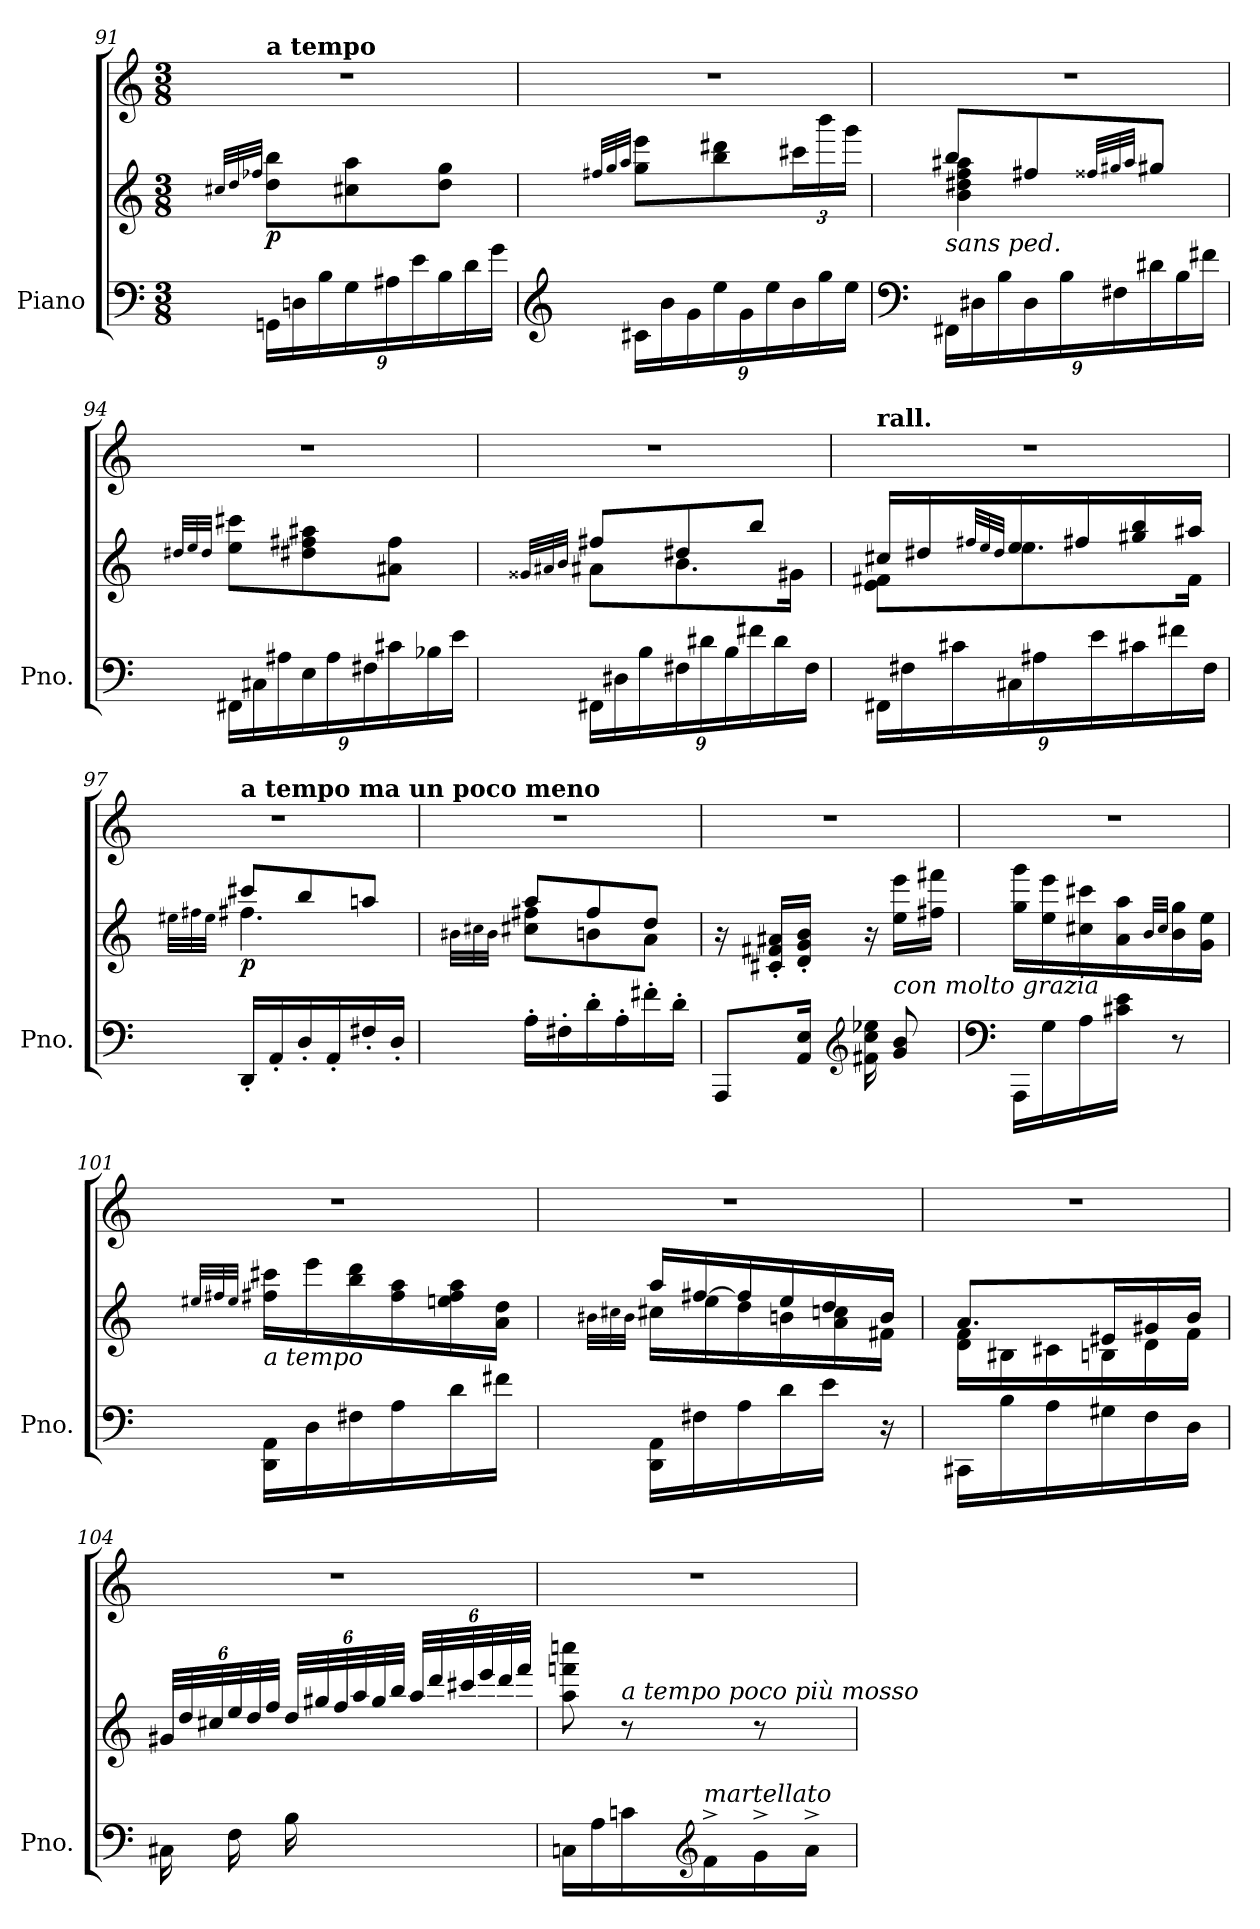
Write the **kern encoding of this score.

**kern	**kern	**kern	**dynam
*part1	*part1	*part1	*part1
*staff3	*staff2	*staff1	*staff1/2/3
*I"Piano	*	*	*
*I'Pno.	*	*	*
*clefF4	*clefG2	*clefG2	*
*k[]	*k[]	*k[]	*
*M3/8	*M3/8	*M3/8	*
=91	=91	=91	=91
.	32qcc#X/LLL	.	.
.	32qdd/	.	.
.	32qff-X/JJJ	.	.
*Xbrackettup	*	*	*
!	!	!LO:TX:a:B:t=a tempo	!
!	!	!	!LO:DY:b=2
24GGn\LL	8dd\ 8bb\L	4.r	p
24Dn\	.	.	.
24B\	.	.	.
24G\	8cc#\ 8aa\	.	.
24A#X\	.	.	.
24e\	.	.	.
24B\	8dd\ 8gg\J	.	.
24d\	.	.	.
24g\JJ	.	.	.
=92	=92	=92	=92
*clefG2	*	*	*
.	32qff#X/LLL	.	.
.	32qgg/	.	.
.	32qaa/JJJ	.	.
24c#X\LL	8gg\ 8eee\L	4.r	.
24b\	.	.	.
24g\	.	.	.
24ee\	8bb\ 8ddd#X\	.	.
24g\	.	.	.
24ee\	.	.	.
*	*Xbrackettup	*	*
24b\	24ccc#X\L	.	.
24gg\	24bbb\	.	.
24ee\JJ	24ggg\JJ	.	.
!!LO:LB:g=z
=93	=93	=93	=93
*clefF4	*	*	*
*	*^	*	*
!	!LO:TX:b:i:t=sans ped.	!	!	!
24FF#X\LL	8bb/L	4b\ 4dd#X\ 4ff\ 4aa#X\	4.r	.
24D#X\	.	.	.	.
24B\	.	.	.	.
24D#\	8ff#X/	.	.	.
24B\	.	.	.	.
24F#X\	.	.	.	.
.	32qff##X/LLL	.	.	.
.	32qgg#X/	.	.	.
.	32qaa#/JJJ	.	.	.
24d#X\	8gg#/J	8ryy	.	.
24B\	.	.	.	.
24f#X\JJ	.	.	.	.
*	*v	*v	*	*
=94	=94	=94	=94
.	32qdd#X/LLL	.	.
.	32qee/	.	.
.	32qdd#/JJJ	.	.
24FF#X\LL	8ee\ 8ccc#X\L	4.r	.
24C#X\	.	.	.
24A#X\	.	.	.
24E\	8dd#\ 8ff#X\ 8aa#X\	.	.
24A#\	.	.	.
24F#X\	.	.	.
24c#X\	8a#X\ 8ff#\J	.	.
24B-X\	.	.	.
24e\JJ	.	.	.
=95	=95	=95	=95
.	32qg##X/LLL	.	.
.	32qa#X/	.	.
.	32qb/JJJ	.	.
*	*^	*	*
24FF#X\LL	8ff#X/L	8a#\L	4.r	.
24D#X\	.	.	.	.
24B\	.	.	.	.
24F#X\	8dd#X/	8.b\	.	.
24d#X\	.	.	.	.
24B\	.	.	.	.
24f#X\	8bb/J	.	.	.
24d#\	.	.	.	.
.	.	16g#X\Jk	.	.
24F#\JJ	.	.	.	.
=96	=96	=96	=96	=96
!	!	!	!LO:TX:a:B:t=rall.	!
24FF#X\LL	16cc#X/LL	8e\ 8f#X\L	4.r	.
24F#X\	.	.	.	.
.	16dd#X/	.	.	.
24c#X\	.	.	.	.
.	32qff#X/LLL	.	.	.
.	32qee/	.	.	.
.	32qdd#/JJJ	.	.	.
24C#X\	16ee/	8.ee\	.	.
24A#X\	.	.	.	.
.	16ff#/	.	.	.
24e\	.	.	.	.
24c#X\	16gg#X/ 16bb/	.	.	.
24f#X\	.	.	.	.
.	16aa#X/JJ	16f#\Jk	.	.
24F#\JJ	.	.	.	.
!!LO:LB:g=z
=97	=97	=97	=97	=97
.	.	32qee#X\LLL	.	.
.	.	32qff#X\	.	.
.	.	32qee#\JJJ	.	.
!	!	!	!LO:TX:a:B:t=a tempo ma un poco meno	!
!	!	!	!	!LO:DY:b=2
16DD'/LL	8ccc#X/L	4.ff#\	4.r	p
16AA'/	.	.	.	.
16D'/	8bb/	.	.	.
16AA'/	.	.	.	.
16F#X'/	8aan/J	.	.	.
16D'/JJ	.	.	.	.
=98	=98	=98	=98	=98
.	.	32qb#X\LLL	.	.
.	.	32qcc#X\	.	.
.	.	32qb#\JJJ	.	.
16A'\LL	8aa/L	8cc#X\ 8ff#X\L	4.r	.
16F#X'\	.	.	.	.
16d'\	8ff#/	8bn\	.	.
16A'\	.	.	.	.
16f#X'\	8dd/J	8a\J	.	.
16d'\JJ	.	.	.	.
*	*v	*v	*	*
=99	=99	=99	=99
8AAA/L	16r	4.r	.
.	16c#X/' 16f#X/' 16a#X/'LL	.	.
16AA/ 16E/Jk	16d/' 16g/' 16b/'JJ	.	.
*clefG2	*	*	*
16f#X\ 16cc\ 16ee-X\	16r	.	.
!	!LO:TX:b:i:t=con molto grazia	!	!
8g/ 8b/	16ee\ 16eee\LL	.	.
.	16ff#X\ 16fff#X\JJ	.	.
=100	=100	=100	=100
*clefF4	*	*	*
16AAA\LL	16gg\ 16ggg\LL	4.r	.
16G\	16ee\ 16eee\	.	.
16A\	16cc#X\ 16ccc#X\	.	.
16c#X\ 16e\JJ	16a\ 16aa\	.	.
.	32qb/LLL	.	.
.	32qcc#/JJJ	.	.
8r	16b\ 16gg\	.	.
.	16g\ 16ee\JJ	.	.
=101	=101	=101	=101
.	32qee#X/LLL	.	.
.	32qff#X/	.	.
.	32qee#/JJJ	.	.
!	!LO:TX:b:i:t=a tempo	!	!
16DD\ 16AA\LL	16ff#\ 16ccc#X\LL	4.r	.
16D\	16eee\	.	.
16F#X\	16bb\ 16ddd\	.	.
16A\	16ff#\ 16aa\	.	.
16d\	16een\ 16ff#\ 16aa\	.	.
16f#X\JJ	16a\ 16dd\JJ	.	.
!!LO:LB:g=z
=102	=102	=102	=102
*	*^	*	*
.	.	32qb#X\LLL	.	.
.	.	32qcc#X\	.	.
.	.	32qb#\JJJ	.	.
16DD\ 16AA\LL	16aa/LL	16cc#\LL	4.r	.
16F#X\	[16ff#X/	16ee\	.	.
16A\	16ff#/]	16dd\	.	.
16d\	16ee/	16bn\	.	.
16e\JJ	16dd/	16a\ 16ccn\	.	.
16r	16b/JJ	16f#X\JJ	.	.
=103	=103	=103	=103	=103
16CC#X\LL	8.a/L	16d\ 16f\LL	4.r	.
16B\	.	16B#X\	.	.
16A\	.	16c#X\	.	.
16G#X\	16e#X/L	16Bn\	.	.
16F\	16g#X/	16d\	.	.
16D\JJ	16b/JJ	16f\JJ	.	.
=104	=104	=104	=104	=104
16C#X\LL	48g#X/LLL	8.ryy	4.r	.
.	48dd/	.	.	.
.	48cc#X/	.	.	.
16F\	48ee/	.	.	.
.	48dd/	.	.	.
.	48ff/JJJ	.	.	.
16B\	48dd/LLL	.	.	.
.	48gg#X/	.	.	.
.	48ff/	.	.	.
8.ryy	48aa/	16d\	.	.
.	48gg#/	.	.	.
.	48bb/JJJ	.	.	.
.	48aa/LLL	16f\	.	.
.	48ddd/	.	.	.
.	48ccc#X/	.	.	.
.	48eee/	16g#X\JJ	.	.
.	48ddd/	.	.	.
.	48fff/JJJ	.	.	.
*	*v	*v	*	*
=105	=105	=105	=105
16Cn\LL	8aa\ 8fffn\ 8ccccn\	4.r	.
16A\	.	.	.
!	!LO:TX:a:i:t=a tempo poco più mosso	!	!
16cn\	8r	.	.
*clefG2	*	*	*
!LO:TX:a:i:t=martellato	!	!	!
16f^\	.	.	.
16g^\	8r	.	.
16a^\JJ	.	.	.
=	=	=	=
*-	*-	*-	*-
